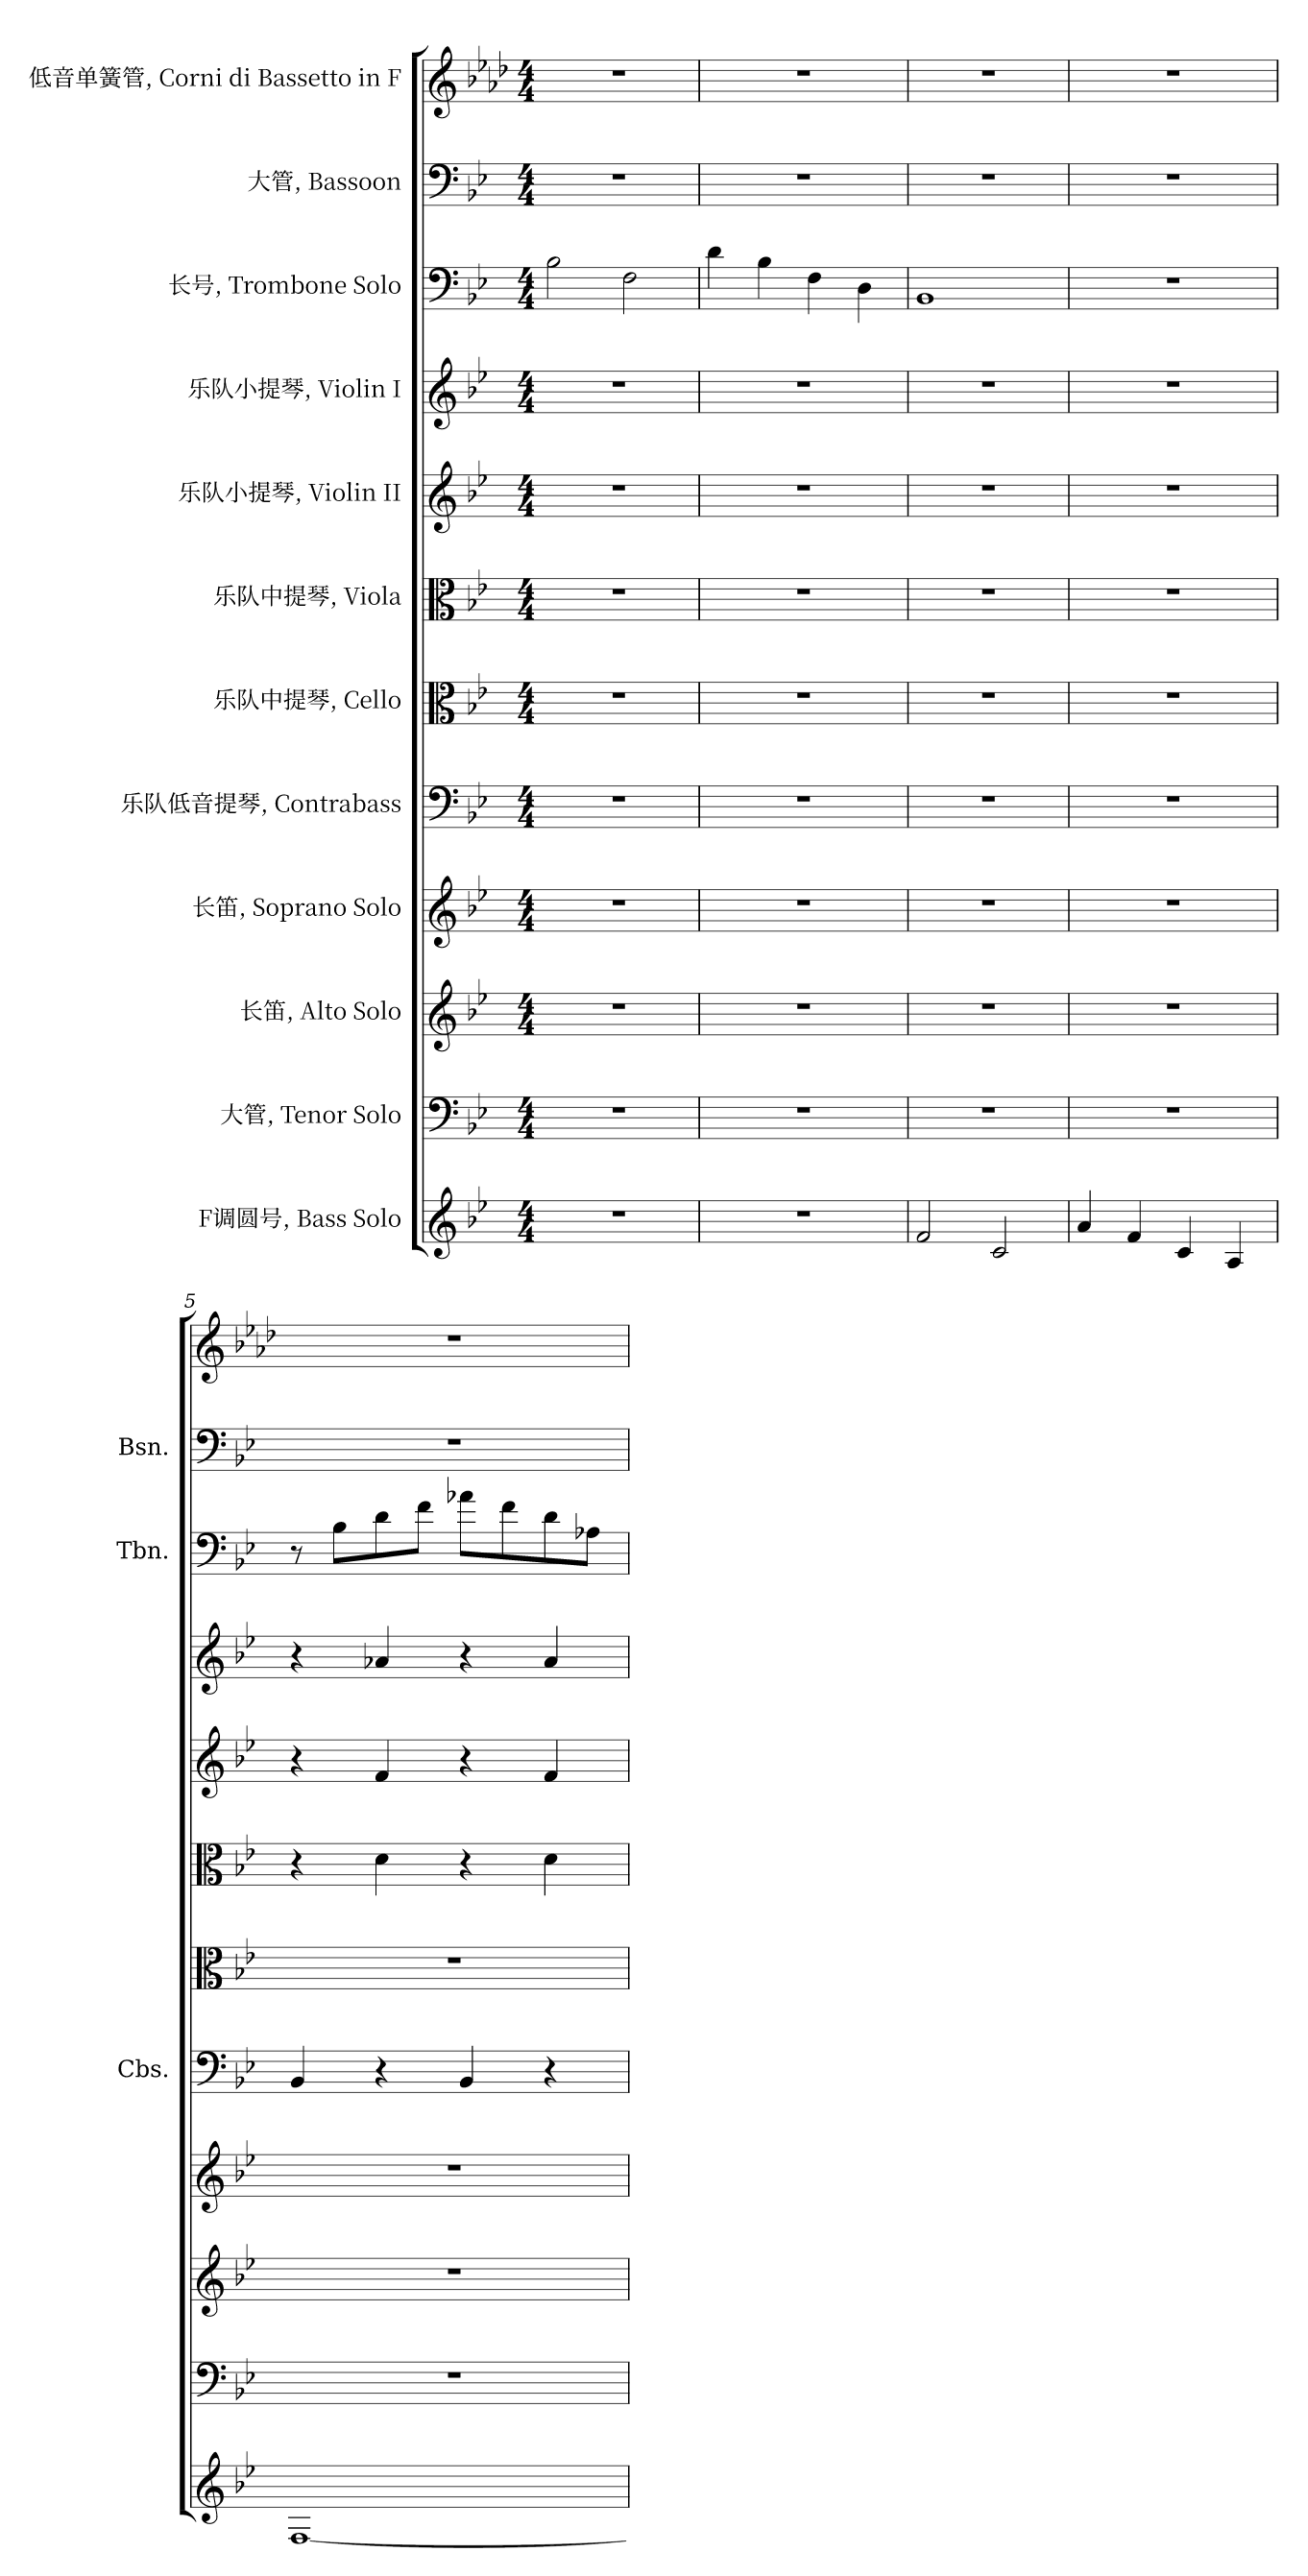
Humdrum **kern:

**kern	**kern	**kern	**kern	**kern	**kern	**kern	**kern	**kern	**kern	**kern	**kern
*part12	*part11	*part10	*part9	*part8	*part7	*part6	*part5	*part4	*part3	*part2	*part1
*staff12	*staff11	*staff10	*staff9	*staff8	*staff7	*staff6	*staff5	*staff4	*staff3	*staff2	*staff1
*I"F调圆号, Bass Solo	*I"大管, Tenor Solo	*I"长笛, Alto Solo	*I"长笛, Soprano Solo	*I"乐队低音提琴, Contrabass	*I"乐队中提琴, Cello	*I"乐队中提琴, Viola	*I"乐队小提琴, Violin II	*I"乐队小提琴, Violin I	*I"长号, Trombone Solo	*I"大管, Bassoon	*I"低音单簧管, Corni di Bassetto in F
*	*	*	*	*I'Cbs.	*	*	*	*	*I'Tbn.	*I'Bsn.	*
*clefG2	*clefF4	*clefG2	*clefG2	*clefF4	*clefC3	*clefC3	*clefG2	*clefG2	*clefF4	*clefF4	*clefG2
*ITrd4c7	*	*	*	*ITrd7c12	*	*	*	*	*	*	*ITrd8c14
*k[b-e-a-]	*k[b-e-]	*k[b-e-]	*k[b-e-]	*k[b-e-]	*k[b-e-]	*k[b-e-]	*k[b-e-]	*k[b-e-]	*k[b-e-]	*k[b-e-]	*k[b-e-a-d-]
*M4/4	*M4/4	*M4/4	*M4/4	*M4/4	*M4/4	*M4/4	*M4/4	*M4/4	*M4/4	*M4/4	*M4/4
*MM65	*MM65	*MM65	*MM65	*MM65	*MM65	*MM65	*MM65	*MM65	*MM65	*MM65	*MM65
=1	=1	=1	=1	=1	=1	=1	=1	=1	=1	=1	=1
1r	1r	1r	1r	1r	1r	1r	1r	1r	2B-\	1r	1r
.	.	.	.	.	.	.	.	.	2F\	.	.
=2	=2	=2	=2	=2	=2	=2	=2	=2	=2	=2	=2
1r	1r	1r	1r	1r	1r	1r	1r	1r	4d\	1r	1r
.	.	.	.	.	.	.	.	.	4B-\	.	.
.	.	.	.	.	.	.	.	.	4F\	.	.
.	.	.	.	.	.	.	.	.	4D\	.	.
=3	=3	=3	=3	=3	=3	=3	=3	=3	=3	=3	=3
2B-/	1r	1r	1r	1r	1r	1r	1r	1r	1BB-	1r	1r
2F/	.	.	.	.	.	.	.	.	.	.	.
=4	=4	=4	=4	=4	=4	=4	=4	=4	=4	=4	=4
4d/	1r	1r	1r	1r	1r	1r	1r	1r	1r	1r	1r
4B-/	.	.	.	.	.	.	.	.	.	.	.
4F/	.	.	.	.	.	.	.	.	.	.	.
4D/	.	.	.	.	.	.	.	.	.	.	.
=5	=5	=5	=5	=5	=5	=5	=5	=5	=5	=5	=5
[1BB-	1r	1r	1r	4BBB-/	1r	4r	4r	4r	8r	1r	1r
.	.	.	.	.	.	.	.	.	8B-\L	.	.
.	.	.	.	4r	.	4d\	4f/	4a-X/	8d\	.	.
.	.	.	.	.	.	.	.	.	8f\J	.	.
.	.	.	.	4BBB-/	.	4r	4r	4r	8a-X\L	.	.
.	.	.	.	.	.	.	.	.	8f\	.	.
.	.	.	.	4r	.	4d\	4f/	4a-/	8d\	.	.
.	.	.	.	.	.	.	.	.	8A-X\J	.	.
=	=	=	=	=	=	=	=	=	=	=	=
*-	*-	*-	*-	*-	*-	*-	*-	*-	*-	*-	*-
